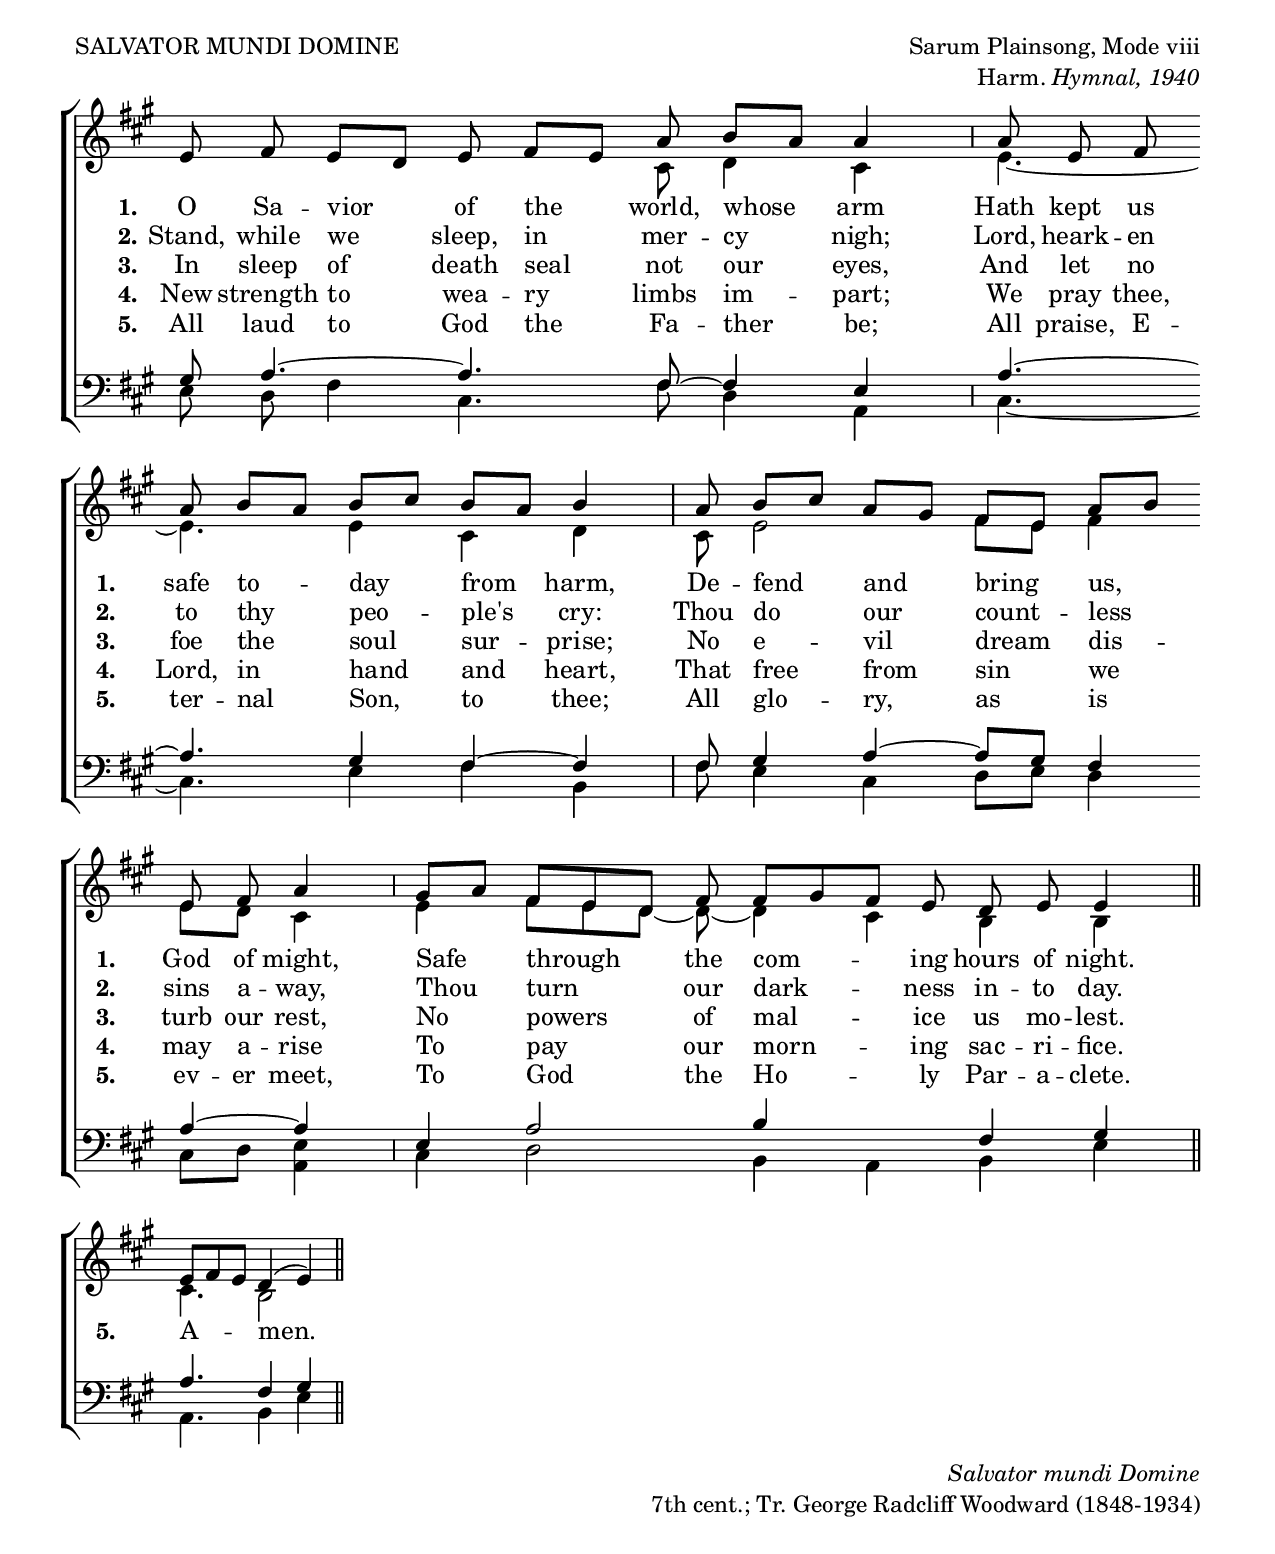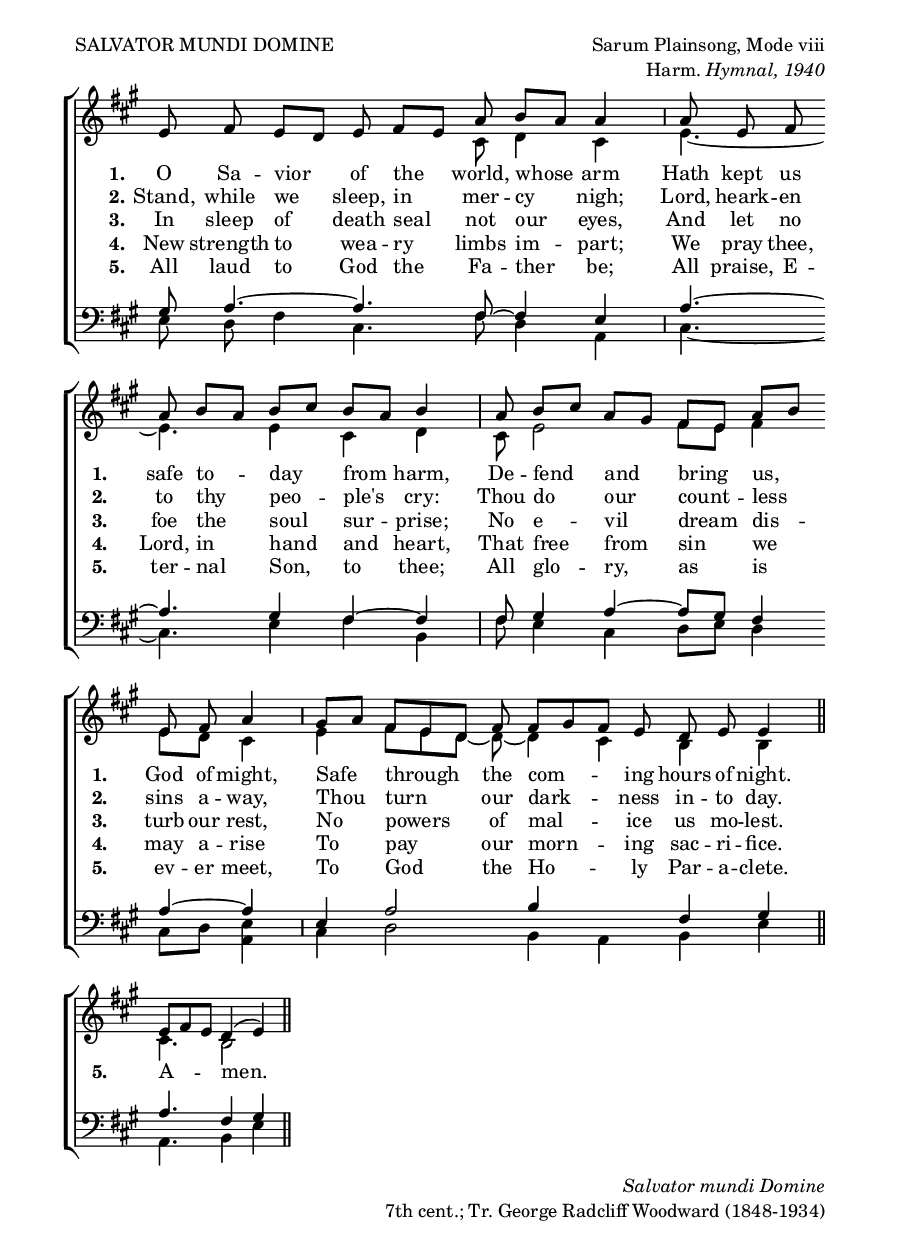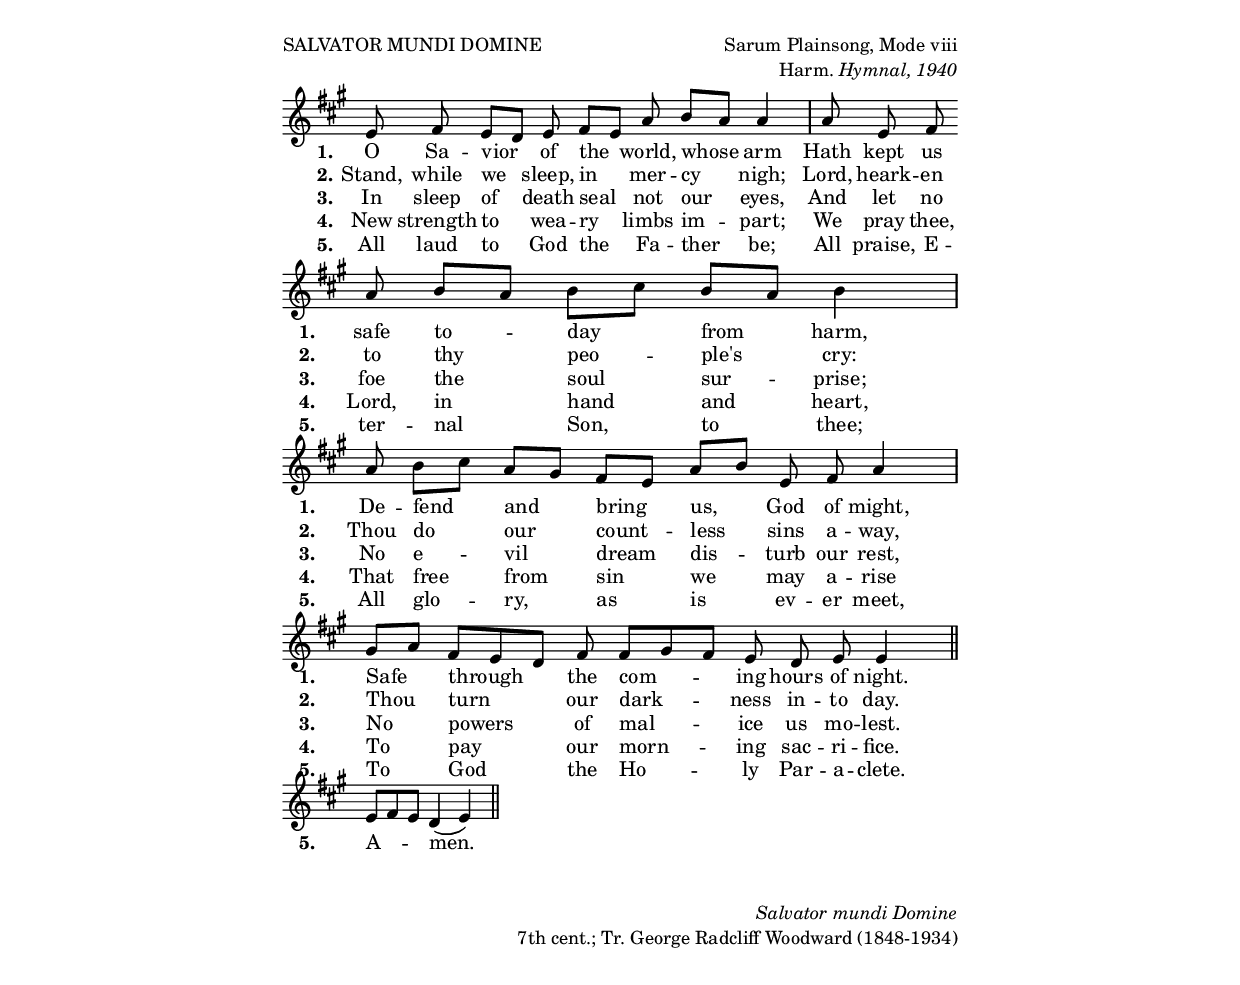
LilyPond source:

\version "2.18.2"
\include "english.ly"
\include "hymn_definitions.ly"

top = \markup {
  \fill-line {
    \column {
      \line {SALVATOR MUNDI DOMINE}
    }
    \right-column{
      \line {Sarum Plainsong, Mode viii}
      \line {Harm. \italic "Hymnal, 1940"}
    }
  }
}

bottom = \markup  {
  \fill-line {
    \null
    \right-column {
      \line {\italic "Salvator mundi Domine"}
      \line {7th cent.; Tr. George Radcliff Woodward (1848-1934)}
    }
  }
}

\header {
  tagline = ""
}

global = {
  \key a \major
  \cadenzaOn
  \autoBeamOff
  \set Staff.midiInstrument = "church organ"
}

melody = \relative c' {
  \global
  e8 fs e[ d] e fs[ e] a b[ a] a4 \hb 
  a8 e fs \bar "" \break
    a b[ a] b[ cs] b[ a] b4 \bar "|"
  a8 b8[ cs] a[ gs] fs[ e] a[ b] e,8 fs a4 \hb
  gs8[ a] fs[ e d] fs fs[ gs fs] e d e8 e4 \bar "||" \break
  
  e8[ fs e] d4( e) \bar "||"
}

alto = \relative c' {
  \global
  s8 s4. s4. cs8 d4 cs
  e4.~ e4. e4 cs4 d4
  cs8 e2 fs8[ e] fs4 \bar "" \break 
      e8[ d] cs4
  e4 fs8[ e d8]~ d8~ d4 cs b b
  
  cs4. b2
}

tenor = \relative c' {
  \global
  gs8 a4.~ a4. fs8~ fs4 e4 a4.~ a4. gs4 fs4~ fs
  fs8 gs4 a~ a8[ gs] fs4 a4~ a
  e4 a2 b4 s4 fs4 gs
  
  a4.fs4 gs
}

bass = \relative c {
  \global
 e8 d fs4 cs4. fs8 d4 a 
 cs4.~ cs4. e4 fs b,4
 fs'8 e4 cs d8[ e] d4 cs8[ d] <a e'>4
 cs d2 b4 a b e
 
 a,4. b4 e
}

verseOne = \lyricmode {
  \vOne
  O Sa -- vior of the world, whose arm
  Hath kept us safe to -- day from harm,
  De -- fend and bring us, God of might, 
  Safe through the com -- ing hours of night.
}

verseTwo = \lyricmode {
  \vTwo
  Stand, while we sleep, in mer -- cy nigh;
  Lord, heark -- en to thy peo -- ple's cry:
  Thou do our count -- less sins a -- way,
  Thou turn our dark -- ness in -- to day.
}

verseThree = \lyricmode {
  \vThree
  In sleep of death seal not our eyes,
  And let no foe the soul sur -- prise;
  No e -- vil dream dis -- turb our rest,
  No powers of mal -- ice us mo -- lest.
}

verseFour = \lyricmode {
  \vFour
  New strength to wea -- ry limbs im -- part;
  We pray thee, Lord, in hand and heart,
  That free from sin we may a -- rise
  To pay our morn -- ing sac -- ri -- fice.
}

verseFive = \lyricmode {
  \vFive
  All laud to God the Fa -- ther be;
  All praise, E -- ter -- nal Son, to thee;
  All glo -- ry, as is ev -- er meet,
  To God the Ho -- ly Par -- a -- clete.
  
  A -- men.
}

\book {
  \include "hymn_paper.ly"
  \header {
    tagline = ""
  }
  \top
  \score {
    \new ChoirStaff <<
      \new Staff  <<
        \new Voice = "soprano" { \voiceOne \melody }
        \new Voice = "alto" { \voiceTwo \alto }
      >>
      \new Lyrics  \lyricsto soprano \verseOne
      \new Lyrics  \lyricsto soprano \verseTwo
      \new Lyrics  \lyricsto soprano \verseThree
      \new Lyrics \lyricsto soprano \verseFour
      \new Lyrics \lyricsto soprano \verseFive 
      \new Staff  <<
        \clef bass
        \new Voice = "tenor" { \voiceOne \tenor }
        \new Voice = "bass" { \voiceTwo \bass }
      >>
    >>
    \midi {
      \context {
        \Score
        tempoWholesPerMinute = #(ly:make-moment 96 4)
      }
    }
    \include "hymn_layout_ragged.ly"
  }
  \bottom
}

%%%%%%
%%%%%%
%%%%%%
#(define output-suffix "Hymnal")
\book {
  \include "hymn_hymnal_paper.ly"
  \header {
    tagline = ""
  }
  \top
  \score { %\transpose c d
    \new ChoirStaff <<
      \new Staff  <<
        \new Voice = "soprano" { \voiceOne \melody }
        \new Voice = "alto" { \voiceTwo \alto }
      >>
      \new Lyrics  \lyricsto soprano \verseOne
      \new Lyrics  \lyricsto soprano \verseTwo
      \new Lyrics  \lyricsto soprano \verseThree
      \new Lyrics \lyricsto soprano \verseFour
      \new Lyrics \lyricsto soprano \verseFive
      \new Staff  <<
        \clef bass
        \new Voice = "tenor" { \voiceOne \tenor }
        \new Voice = "bass" { \voiceTwo \bass }
      >>
    >>
    \midi {
      \context {
        \Score
        tempoWholesPerMinute = #(ly:make-moment 96 4)
      }
    }
    \include "hymn_layout_ragged.ly"
  }    
  \bottom
}

%%%%%%
%%%%%%
%%%%%%
#(define output-suffix "Melody")
\book {
  \include "lilypond-book-preamble.ly"
  \include "hymn_melody_paper.ly"
  \top
  \score {
    %\transpose c bf,
    <<
      \new Voice = "tune" {
        \melody
      }
      \new Lyrics \lyricsto "tune" { \verseOne }
      \new Lyrics \lyricsto "tune" { \verseTwo }
      \new Lyrics \lyricsto "tune" { \verseThree }
      \new Lyrics \lyricsto "tune" { \verseFour}
      \new Lyrics \lyricsto "tune" { \verseFive }
    >>
    \include "hymn_layout_ragged.ly"
  }
  \markup {
    \vspace #0.5
  }
  \bottom
}
